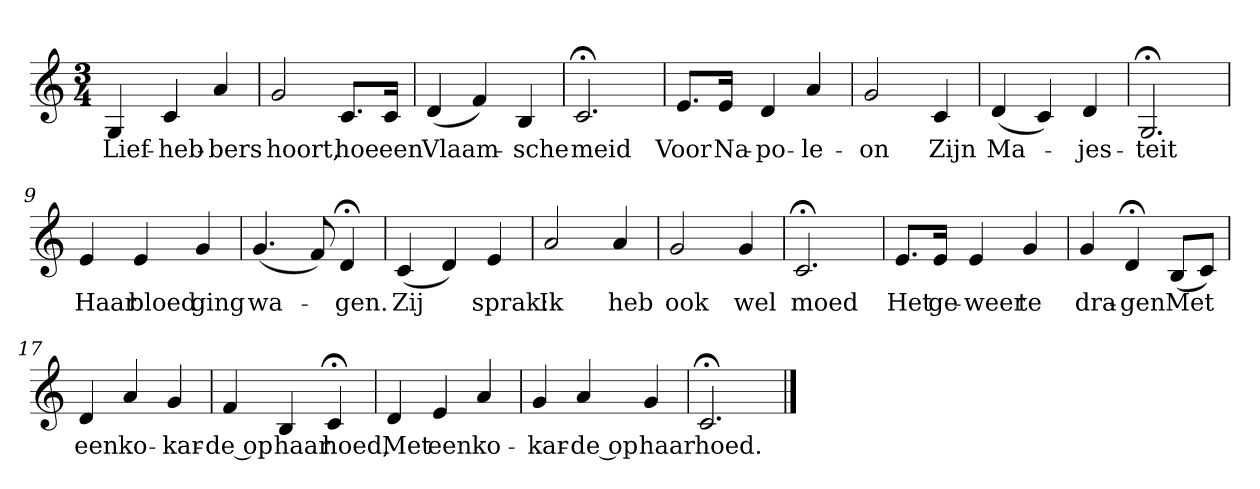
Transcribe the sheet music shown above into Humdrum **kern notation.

**kern	**text
*part1	*part1
*staff1	*staff1
*k[]	*
*C:	*
*M3/4	*
*MM120	*
=1	=1
4G	Lief-
4c	-heb-
4a	-bers
=2	=2
2g	hoort,
8.cL	hoe
16cJk	een
=3	=3
(4d	Vlaam-
4f)	.
4B	-sche
=4	=4
2.c;<	meid
=5	=5
8.eL	Voor
16eJk	Na-
4d	-po-
4a	-le-
=6	=6
2g	-on
4c	Zijn
=7	=7
(4d	Ma-
4c)	.
4d	-jes-
=8	=8
2.G;<	-teit
=9	=9
4e	Haar
4e	bloed
4g	ging
=10	=10
(4.g	wa-
8f)	.
4d;<	-gen.
=11	=11
(4c	Zij
4d)	.
4e	sprak:
=12	=12
2a	Ik
4a	heb
=13	=13
2g	ook
4g	wel
=14	=14
2.c;<	moed
=15	=15
8.eL	Het
16eJk	ge-
4e	-weer
4g	te
=16	=16
4g	dra-
4d;<	-gen
(8BL	Met
8cJ)	.
=17	=17
4d	een
4a	ko-
4g	-kar-
=18	=18
4f	-de op
4B	haar
4c;<	hoed,
=19	=19
4d	Met
4e	een
4a	ko-
=20	=20
4g	-kar-
4a	-de op
4g	haar
=21	=21
2.c;<	hoed.
==	==
*-	*-
